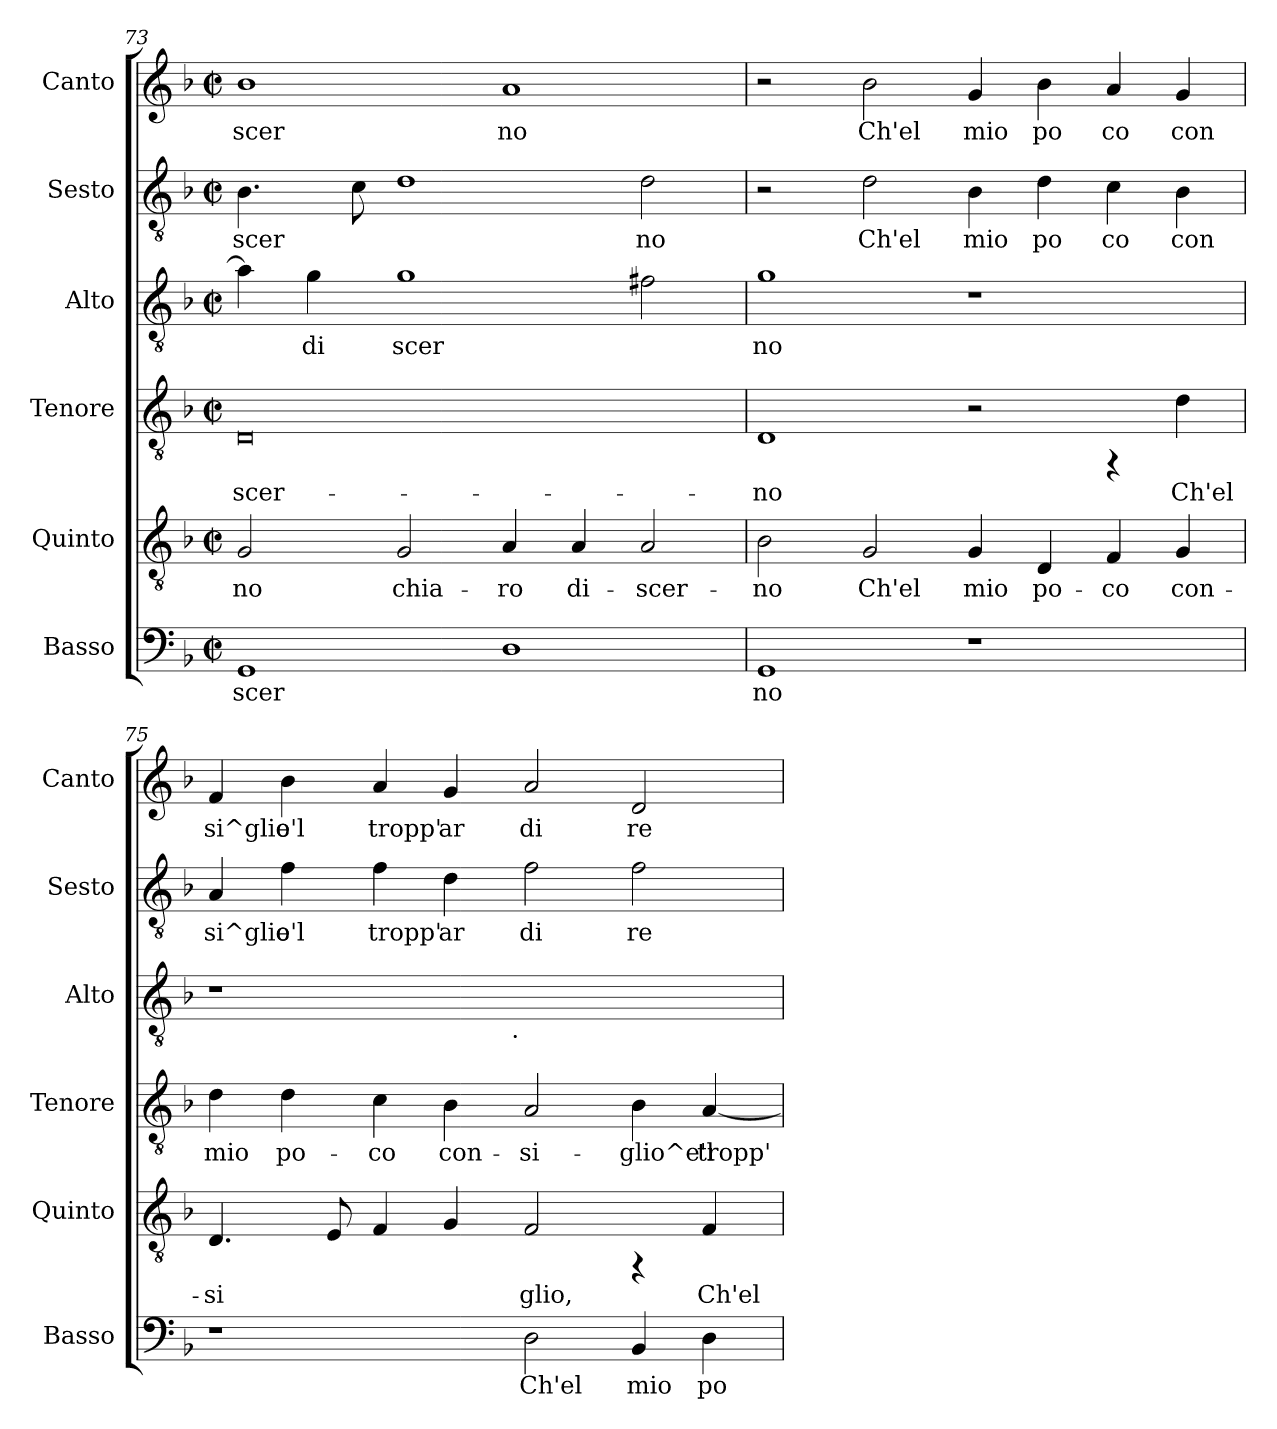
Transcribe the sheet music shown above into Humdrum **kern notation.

**kern	**text	**kern	**text	**kern	**text	**kern	**text	**kern	**text	**kern	**text
*part6	*part6	*part5	*part5	*part4	*part4	*part3	*part3	*part2	*part2	*part1	*part1
*staff6	*staff6	*staff5	*staff5	*staff4	*staff4	*staff3	*staff3	*staff2	*staff2	*staff1	*staff1
*I"Basso	*	*I"Quinto	*	*I"Tenore	*	*I"Alto	*	*I"Sesto	*	*I"Canto	*
*I'Basso	*	*I'Quinto	*	*I'Tenore	*	*I'Alto	*	*I'Sesto	*	*I'Canto	*
*clefF4	*	*clefGv2	*	*clefGv2	*	*clefGv2	*	*clefGv2	*	*clefG2	*
*k[b-]	*	*k[b-]	*	*k[b-]	*	*k[b-]	*	*k[b-]	*	*k[b-]	*
*F:	*	*F:	*	*F:	*	*F:	*	*F:	*	*F:	*
*M2/2	*	*M2/2	*	*M2/2	*	*M2/2	*	*M2/2	*	*M2/2	*
*met(c|)	*	*met(c|)	*	*met(c|)	*	*met(c|)	*	*met(c|)	*	*met(c|)	*
=73	=73	=73	=73	=73	=73	=73	=73	=73	=73	=73	=73
!	!LO:LY:b:cj	!	!LO:LY:b:cj	!	!LO:LY:b:cj	!	!LO:LY:b:cj	!	!LO:LY:b:cj	!	!LO:LY:b:cj
1GG	scer	2G/	-no	0D	-scer-	4a\]	.	4.B-\	scer	1b-	scer
!	!	!	!	!	!	!	!LO:LY:b:cj	!	!	!	!
.	.	.	.	.	.	4g\	di	.	.	.	.
!	!	!	!	!	!	!	!	!	!LO:LY:b:cj	!	!
.	.	.	.	.	.	.	.	8c\	.	.	.
!	!	!	!LO:LY:b:cj	!	!	!	!LO:LY:b:cj	!	!LO:LY:b:cj	!	!
.	.	2G/	chia-	.	.	1g	scer	1d	.	.	.
!	!LO:LY:b:cj	!	!LO:LY:b:cj	!	!	!	!	!	!	!	!LO:LY:b:cj
1D	.	4A/	-ro	.	.	.	.	.	.	1a	no
!	!	!	!LO:LY:b:cj	!	!	!	!	!	!	!	!
.	.	4A/	di-	.	.	.	.	.	.	.	.
!	!	!	!LO:LY:b:cj	!	!	!	!LO:LY:b:cj	!	!LO:LY:b:cj	!	!
.	.	2A/	-scer-	.	.	2f#\	.	2d\	no	.	.
=74	=74	=74	=74	=74	=74	=74	=74	=74	=74	=74	=74
!	!LO:LY:b:cj	!	!LO:LY:b:cj	!	!LO:LY:b:cj	!	!LO:LY:b:cj	!	!	!	!
1GG	no	2B-\	-no	1D	-no	1g	no	2r	.	2r	.
!	!	!	!LO:LY:b:cj	!	!	!	!	!	!LO:LY:b:cj	!	!LO:LY:b:cj
.	.	2G/	Ch'el	.	.	.	.	2d\	Ch'el	2b-\	Ch'el
!	!	!	!LO:LY:b:cj	!	!	!	!	!	!LO:LY:b:cj	!	!LO:LY:b:cj
1r	.	4G/	mio	2r	.	1r	.	4B-\	mio	4g/	mio
!	!	!	!LO:LY:b:cj	!	!	!	!	!	!LO:LY:b:cj	!	!LO:LY:b:cj
.	.	4D/	po-	.	.	.	.	4d\	po	4b-\	po
!	!	!	!LO:LY:b:cj	!	!	!	!	!	!LO:LY:b:cj	!	!LO:LY:b:cj
.	.	4F/	-co	4rFF	.	.	.	4c\	co	4a/	co
!	!	!	!LO:LY:b:cj	!	!LO:LY:b:cj	!	!	!	!LO:LY:b:cj	!	!LO:LY:b:cj
.	.	4G/	con-	4d\	Ch'el	.	.	4B-\	con	4g/	con
=75	=75	=75	=75	=75	=75	=75	=75	=75	=75	=75	=75
!	!	!	!LO:LY:b:cj	!	!LO:LY:b:cj	!	!	!	!LO:LY:b:cj	!	!LO:LY:b:cj
*	*	*	*	*	*	*^	*	*	*	*	*
1r	.	4.D/	-si-	4d\	mio	1r	2ryy	.	4A/	si^glio	4f/	si^glio
!	!	!	!	!	!LO:LY:b:cj	!	!	!	!	!LO:LY:b:cj	!	!LO:LY:b:cj
.	.	.	.	4d\	po-	.	.	.	4f\	e'l	4b-\	e'l
!	!	!	!LO:LY:b:cj	!	!	!	!	!	!	!	!	!
.	.	8E/	--	.	.	.	.	.	.	.	.	.
!	!	!	!LO:LY:b:cj	!	!LO:LY:b:cj	!	!	!	!	!LO:LY:b:cj	!	!LO:LY:b:cj
.	.	4F/	--	4c\	-co	.	4ryy	.	4f\	tropp'	4a/	tropp'
!	!	!	!LO:LY:b:cj	!	!LO:LY:b:cj	!	!	!	!	!LO:LY:b:cj	!	!LO:LY:b:cj
.	.	4G/	--	4B-\	con-	.	8...ryy	.	4d\	ar	4g/	ar
!	!	!	!	!	!	!	!LO:TX:b:t=.	!	!	!	!	!
.	.	.	.	.	.	.	1ryy	.	.	.	.	.
!	!LO:LY:b:cj	!	!LO:LY:b:cj	!	!LO:LY:b:cj	!	!	!	!	!LO:LY:b:cj	!	!LO:LY:b:cj
2D\	Ch'el	2F/	-glio,	2A/	-si-	1ryy	.	.	2f\	di	2a/	di
!	!LO:LY:b:cj	!	!	!	!LO:LY:b:cj	!	!	!	!	!LO:LY:b:cj	!	!LO:LY:b:cj
4BB-/	mio	4rFF	.	4B-\	-glio^e'l	.	.	.	2f\	re	2d/	re
!	!LO:LY:b:cj	!	!LO:LY:b:cj	!	!LO:LY:b:cj	!	!	!	!	!	!	!
4D\	po	4F/	Ch'el	[<4A/	tropp'	.	.	.	.	.	.	.
.	.	.	.	.	.	.	64ryy	.	.	.	.	.
*	*	*	*	*	*	*v	*v	*	*	*	*	*
=	=	=	=	=	=	=	=	=	=	=	=
*-	*-	*-	*-	*-	*-	*-	*-	*-	*-	*-	*-
